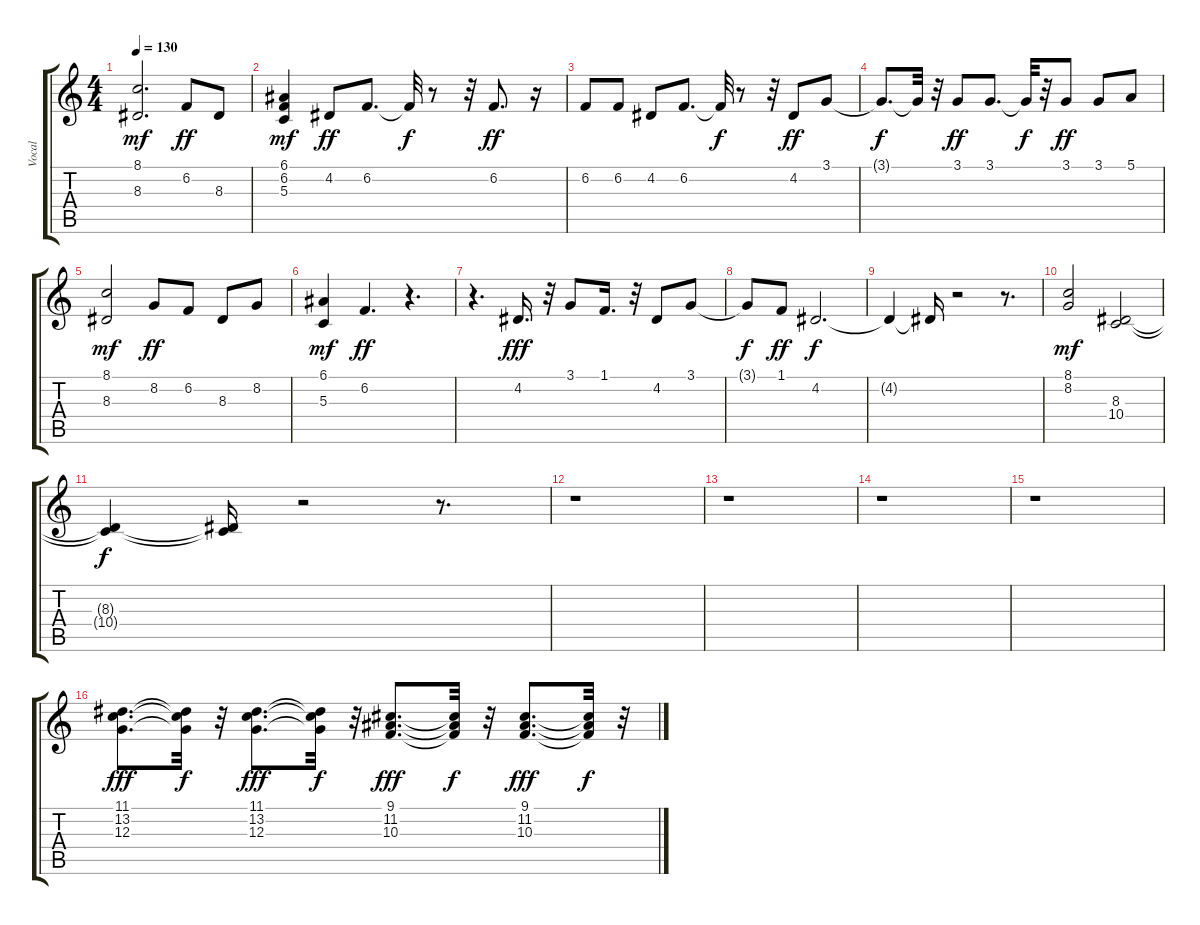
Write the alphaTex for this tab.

\track ("Vocal" "Vocal") {instrument lead1square}
\staff {score tabs}
\tuning (E4 B3 G3 D3 A2 E2) {hide}
\ts (4 4)
\tempo 130
\clef g2
\ks c
(8.1 8.3).2{d dy mf} 6.2.8{dy ff} 8.3.8 |
(6.1 6.2 5.3).4{dy mf} 4.2.8{dy ff} 6.2.8{d} 6.2{t}.32{dy f} r.8 r.32 6.2.8{d dy ff} r.16 |
6.2.8 6.2.8 4.2.8 6.2.8{d} 6.2{t}.32{dy f} r.8 r.32 4.2.8{dy ff} 3.1.8 |
3.1{t}.8{d dy f} 3.1{t}.32 r.32 3.1.8{dy ff} 3.1.8{d} 3.1{t}.32{dy f} r.32 3.1.8{dy ff} 3.1.8 5.1.8 |
(8.1 8.3).2{dy mf} 8.2.8{dy ff} 6.2.8 8.3.8 8.2.8 |
(6.1 5.3).4{dy mf} 6.2.4{d dy ff} r.4{d} |
r.4{d} 4.2.16{d dy fff} r.32 3.1.8 1.1.16{d} r.32 4.2.8 3.1.8 |
3.1{t}.8{dy f} 1.1.8{dy ff} 4.2.2{d dy f} |
4.2{t}.4 4.2{t}.16 r.2 r.8{d} |
(8.1 8.2).2{dy mf} (8.3 10.4).2 |
(8.3{t} 10.4{t}).4{dy f} (8.3{t} 10.4{t}).16 r.2 r.8{d} |
r.1 |
r.1 |
r.1 |
r.1 |
(11.1 13.2 12.3).8{d dy fff} (11.1{t} 13.2{t} 12.3{t}).32{dy f} r.32 (11.1 13.2 12.3).8{d dy fff} (11.1{t} 13.2{t} 12.3{t}).32{dy f} r.32 (9.1 11.2 10.3).8{d dy fff} (9.1{t} 11.2{t} 10.3{t}).32{dy f} r.32 (9.1 11.2 10.3).8{d dy fff} (9.1{t} 11.2{t} 10.3{t}).32{dy f} r.32
